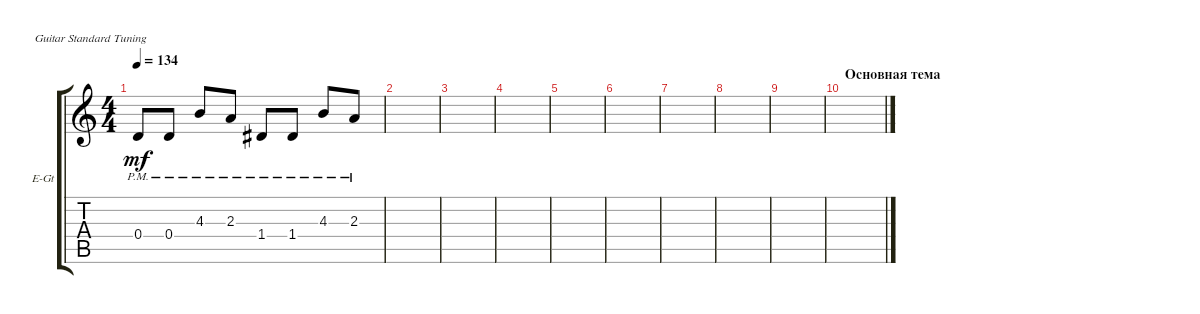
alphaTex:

\defaultSystemsLayout 4
\bracketExtendMode groupsimilarinstruments
\firstSystemTrackNameOrientation horizontal
\otherSystemsTrackNameOrientation horizontal
\track ("Electric Guitar" "E-Gt") {instrument distortionguitar}
\staff {score tabs}
\tuning (E4 B3 G3 D3 A2 E2)
\ts (4 4)
\tempo 134
\clef g2
\ks c
0.4{pm}.8{dy mf} 0.4{pm}.8 4.3{pm}.8 2.3{pm}.8 1.4{pm}.8 1.4{pm}.8 4.3{pm}.8 2.3{pm}.8 |
|
|
|
|
|
|
|
|
\section ("" "Основная тема")
